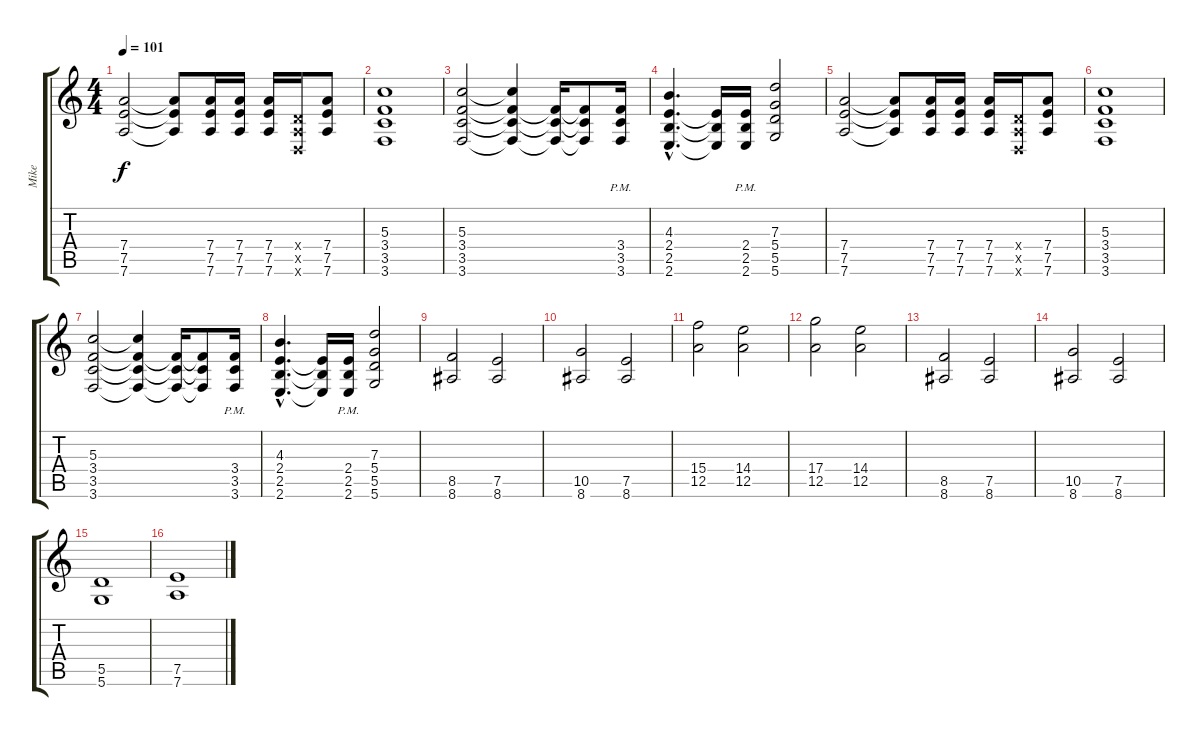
\track ("Mike" "Mike") {instrument overdrivenguitar}
\staff {score tabs}
\tuning (E4 B3 G3 D3 A2 D2) {hide}
\ts (4 4)
\tempo 101
\clef g2
\ks c
(7.4 7.5 7.6).2{dy f} (7.4{t} 7.5{t} 7.6{t}).8 (7.4 7.5 7.6).16 (7.4 7.5 7.6).16 (7.4 7.5 7.6).16 (0.4{x} 0.5{x} 0.6{x}).16 (7.4 7.5 7.6).8 |
(5.3 3.4 3.5 3.6).1 |
(5.3 3.4 3.5 3.6).2 (5.3{t} 3.4{t} 3.5{t} 3.6{t}).4 (3.4{t} 3.5{t} 3.6{t}).16 (3.4{t} 3.5{t} 3.6{t}).8 (3.4{pm} 3.5{pm} 3.6{pm}).16 |
(4.3{hac} 2.4{hac} 2.5{hac} 2.6{hac}).4{d} (2.4{t} 2.5{t} 2.6{t}).16 (2.4{pm} 2.5{pm} 2.6{pm}).16 (7.3 5.4 5.5 5.6).2 |
(7.4 7.5 7.6).2 (7.4{t} 7.5{t} 7.6{t}).8 (7.4 7.5 7.6).16 (7.4 7.5 7.6).16 (7.4 7.5 7.6).16 (0.4{x} 0.5{x} 0.6{x}).16 (7.4 7.5 7.6).8 |
(5.3 3.4 3.5 3.6).1 |
(5.3 3.4 3.5 3.6).2 (5.3{t} 3.4{t} 3.5{t} 3.6{t}).4 (3.4{t} 3.5{t} 3.6{t}).16 (3.4{t} 3.5{t} 3.6{t}).8 (3.4{pm} 3.5{pm} 3.6{pm}).16 |
(4.3{hac} 2.4{hac} 2.5{hac} 2.6{hac}).4{d} (2.4{t} 2.5{t} 2.6{t}).16 (2.4{pm} 2.5{pm} 2.6{pm}).16 (7.3 5.4 5.5 5.6).2 |
(8.5 8.6).2 (7.5 8.6).2 |
(10.5 8.6).2 (7.5 8.6).2 |
(15.4 12.5).2 (14.4 12.5).2 |
(17.4 12.5).2 (14.4 12.5).2 |
(8.5 8.6).2 (7.5 8.6).2 |
(10.5 8.6).2 (7.5 8.6).2 |
(5.5 5.6).1 |
(7.5 7.6).1
